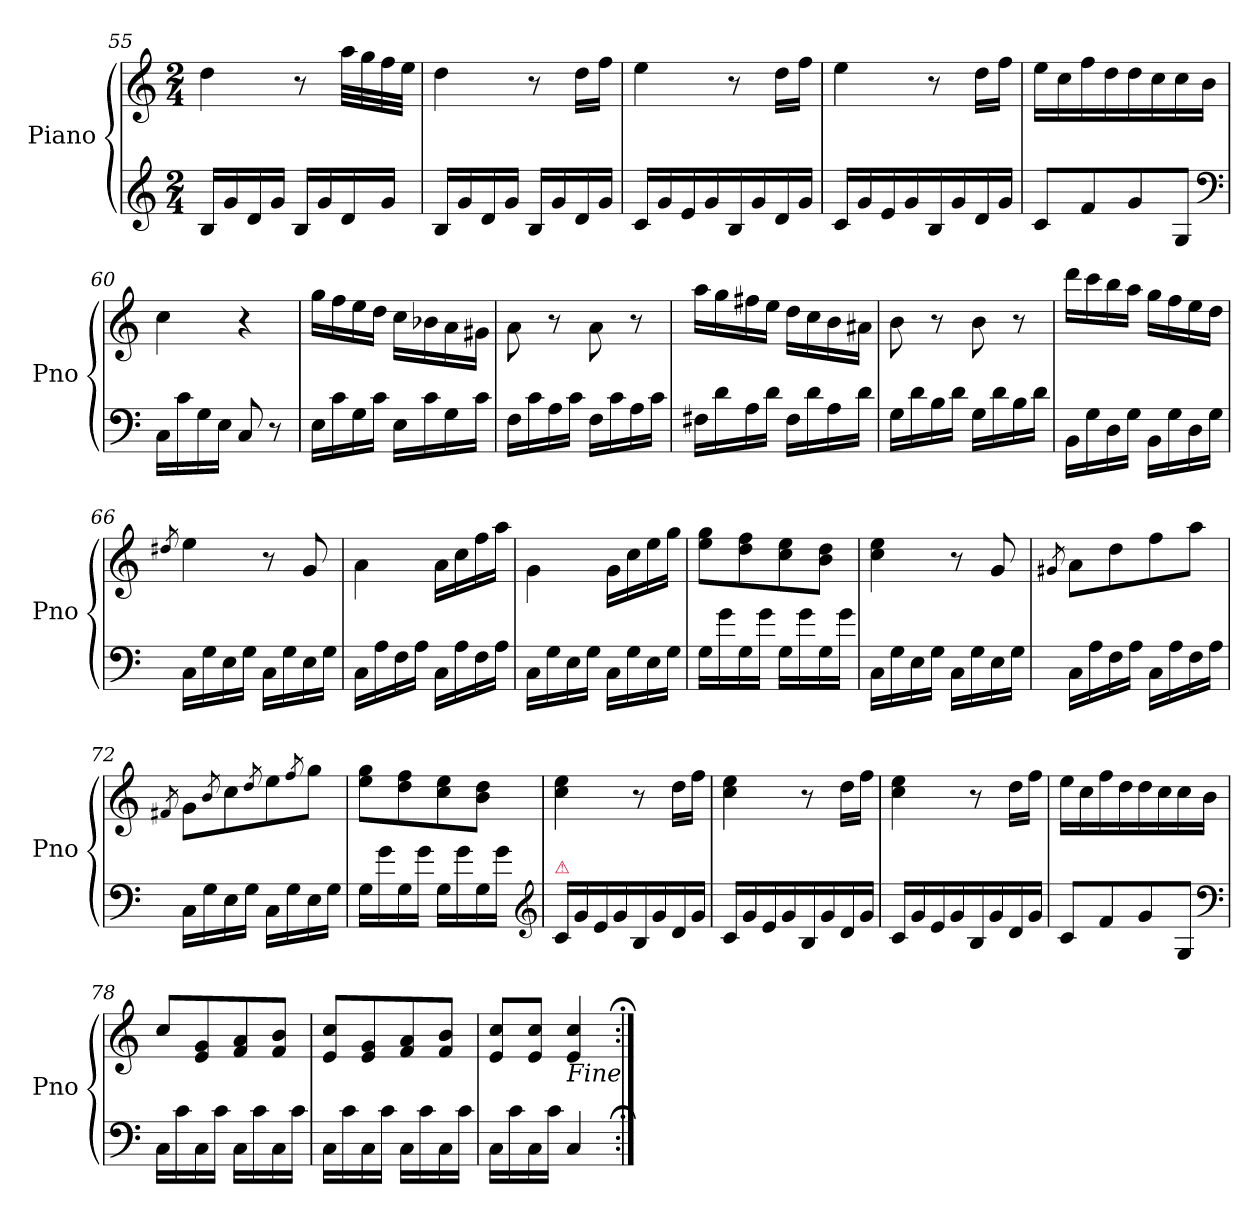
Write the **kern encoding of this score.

**kern	**kern
*part2	*part1
*staff2	*staff1
*I"Piano	*
*I'Pno	*
*clefG2	*clefG2
*k[]	*k[]
*M2/4	*M2/4
=55	=55
16B/LL	4dd\
16g/	.
16d/	.
16g/JJ	.
16B/LL	8r
16g/	.
16d/	32aa\LLL
.	32gg\
16g/JJ	32ff\
.	32ee\JJJ
=56	=56
16B/LL	4dd\
16g/	.
16d/	.
16g/JJ	.
16B/LL	8r
16g/	.
16d/	16dd\LL
16g/JJ	16ff\JJ
=57	=57
16c/LL	4ee\
16g/	.
16e/	.
16g/	.
16B/	8r
16g/	.
16d/	16dd\LL
16g/JJ	16ff\JJ
=58	=58
16c/LL	4ee\
16g/	.
16e/	.
16g/	.
16B/	8r
16g/	.
16d/	16dd\LL
16g/JJ	16ff\JJ
=59	=59
8c/L	16ee\LL
.	16cc\
8f/	16ff\
.	16dd\
8g/	16dd\
.	16cc\
8G/J	16cc\
.	16b\JJ
*clefF4	*
=60	=60
16C\LL	4cc\
16c\	.
16G\	.
16E\JJ	.
8C/	4r
8r	.
=61	=61
16E\LL	16gg\LL
16c\	16ff\
16G\	16ee\
16c\JJ	16dd\JJ
16E\LL	16cc\LL
16c\	16b-X\
16G\	16a\
16c\JJ	16g#X\JJ
=62	=62
16F\LL	8a\
16c\	.
16A\	8r
16c\JJ	.
16F\LL	8a\
16c\	.
16A\	8r
16c\JJ	.
=63	=63
16F#X\LL	16aa\LL
16d\	16gg\
16A\	16ff#X\
16d\JJ	16ee\JJ
16F#\LL	16dd\LL
16d\	16cc\
16A\	16b\
16d\JJ	16a#X\JJ
=64	=64
16G\LL	8b\
16d\	.
16B\	8r
16d\JJ	.
16G\LL	8b\
16d\	.
16B\	8r
16d\JJ	.
=65	=65
16BB\LL	16ddd\LL
16G\	16ccc\
16D\	16bb\
16G\JJ	16aa\JJ
16BB\LL	16gg\LL
16G\	16ff\
16D\	16ee\
16G\JJ	16dd\JJ
=66	=66
.	8qdd#X/
16C\LL	4ee\
16G\	.
16E\	.
16G\JJ	.
16C\LL	8r
16G\	.
16E\	8g/
16G\JJ	.
=67	=67
16C\LL	4a\
16A\	.
16F\	.
16A\JJ	.
16C\LL	16a\LL
16A\	16cc\
16F\	16ff\
16A\JJ	16aa\JJ
=68	=68
16C\LL	4g\
16G\	.
16E\	.
16G\JJ	.
16C\LL	16g\LL
16G\	16cc\
16E\	16ee\
16G\JJ	16gg\JJ
=69	=69
16G\LL	8ee\ 8gg\L
16g\	.
16G\	8dd\ 8ff\
16g\JJ	.
16G\LL	8cc\ 8ee\
16g\	.
16G\	8b\ 8dd\J
16g\JJ	.
=70	=70
16C\LL	4cc\ 4ee\
16G\	.
16E\	.
16G\JJ	.
16C\LL	8r
16G\	.
16E\	8g/
16G\JJ	.
=71	=71
.	8qg#X/
16C\LL	8a\L
16A\	.
16F\	8dd\
16A\JJ	.
16C\LL	8ff\
16A\	.
16F\	8aa\J
16A\JJ	.
=72	=72
.	8qf#X/
16C\LL	8g\L
16G\	.
.	8qb/
16E\	8cc\
16G\JJ	.
.	8qdd/
16C\LL	8ee\
16G\	.
.	8qff/
16E\	8gg\J
16G\JJ	.
=73	=73
16G\LL	8ee\ 8gg\L
16g\	.
16G\	8dd\ 8ff\
16g\JJ	.
16G\LL	8cc\ 8ee\
16g\	.
16G\	8b\ 8dd\J
16g\JJ	.
*clefG2	*
=74	=74
!LO:TX:a:color=crimson:t=⚠	!
16c/LL	4cc\ 4ee\
16g/	.
16e/	.
16g/	.
16B/	8r
16g/	.
16d/	16dd\LL
16g/JJ	16ff\JJ
=75	=75
16c/LL	4cc\ 4ee\
16g/	.
16e/	.
16g/	.
16B/	8r
16g/	.
16d/	16dd\LL
16g/JJ	16ff\JJ
=76	=76
16c/LL	4cc\ 4ee\
16g/	.
16e/	.
16g/	.
16B/	8r
16g/	.
16d/	16dd\LL
16g/JJ	16ff\JJ
=77	=77
8c/L	16ee\LL
.	16cc\
8f/	16ff\
.	16dd\
8g/	16dd\
.	16cc\
8G/J	16cc\
.	16b\JJ
*clefF4	*
=78	=78
16C\LL	8cc/L
16c\	.
16C\	8e/ 8g/
16c\JJ	.
16C\LL	8f/ 8a/
16c\	.
16C\	8f/ 8b/J
16c\JJ	.
=79	=79
16C\LL	8e/ 8cc/L
16c\	.
16C\	8e/ 8g/
16c\JJ	.
16C\LL	8f/ 8a/
16c\	.
16C\	8f/ 8b/J
16c\JJ	.
=80	=80
16C\LL	8e/ 8cc/L
16c\	.
16C\	8e/ 8cc/J
16c\JJ	.
!	!LO:TX:b:i:t=Fine
4C/	4e/ 4cc/
=:|!;	=:|!;
*-	*-
